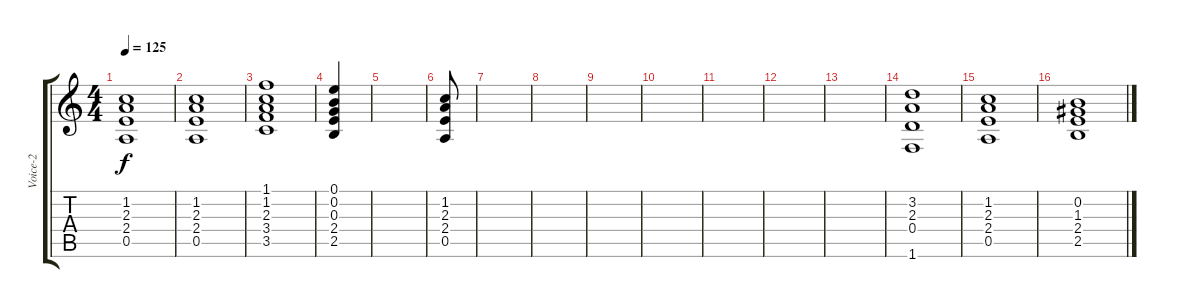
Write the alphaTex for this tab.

\track ("Voice-2" "Voice-2") {instrument synthvoice}
\staff {score tabs}
\tuning (E5 B4 G4 D4 A3 E3) {hide}
\ts (4 4)
\tempo 125
\clef g2
\ks c
(1.2 2.3 2.4 0.5).1{dy f} |
(1.2 2.3 2.4 0.5).1 |
(1.1 1.2 2.3 3.4 3.5).1 |
(0.1 0.2 0.3 2.4 2.5).4 |
|
(1.2 2.3 2.4 0.5).8 |
|
|
|
|
|
|
|
(3.2 2.3 0.4 1.6).1 |
(1.2 2.3 2.4 0.5).1 |
(0.2 1.3 2.4 2.5).1
